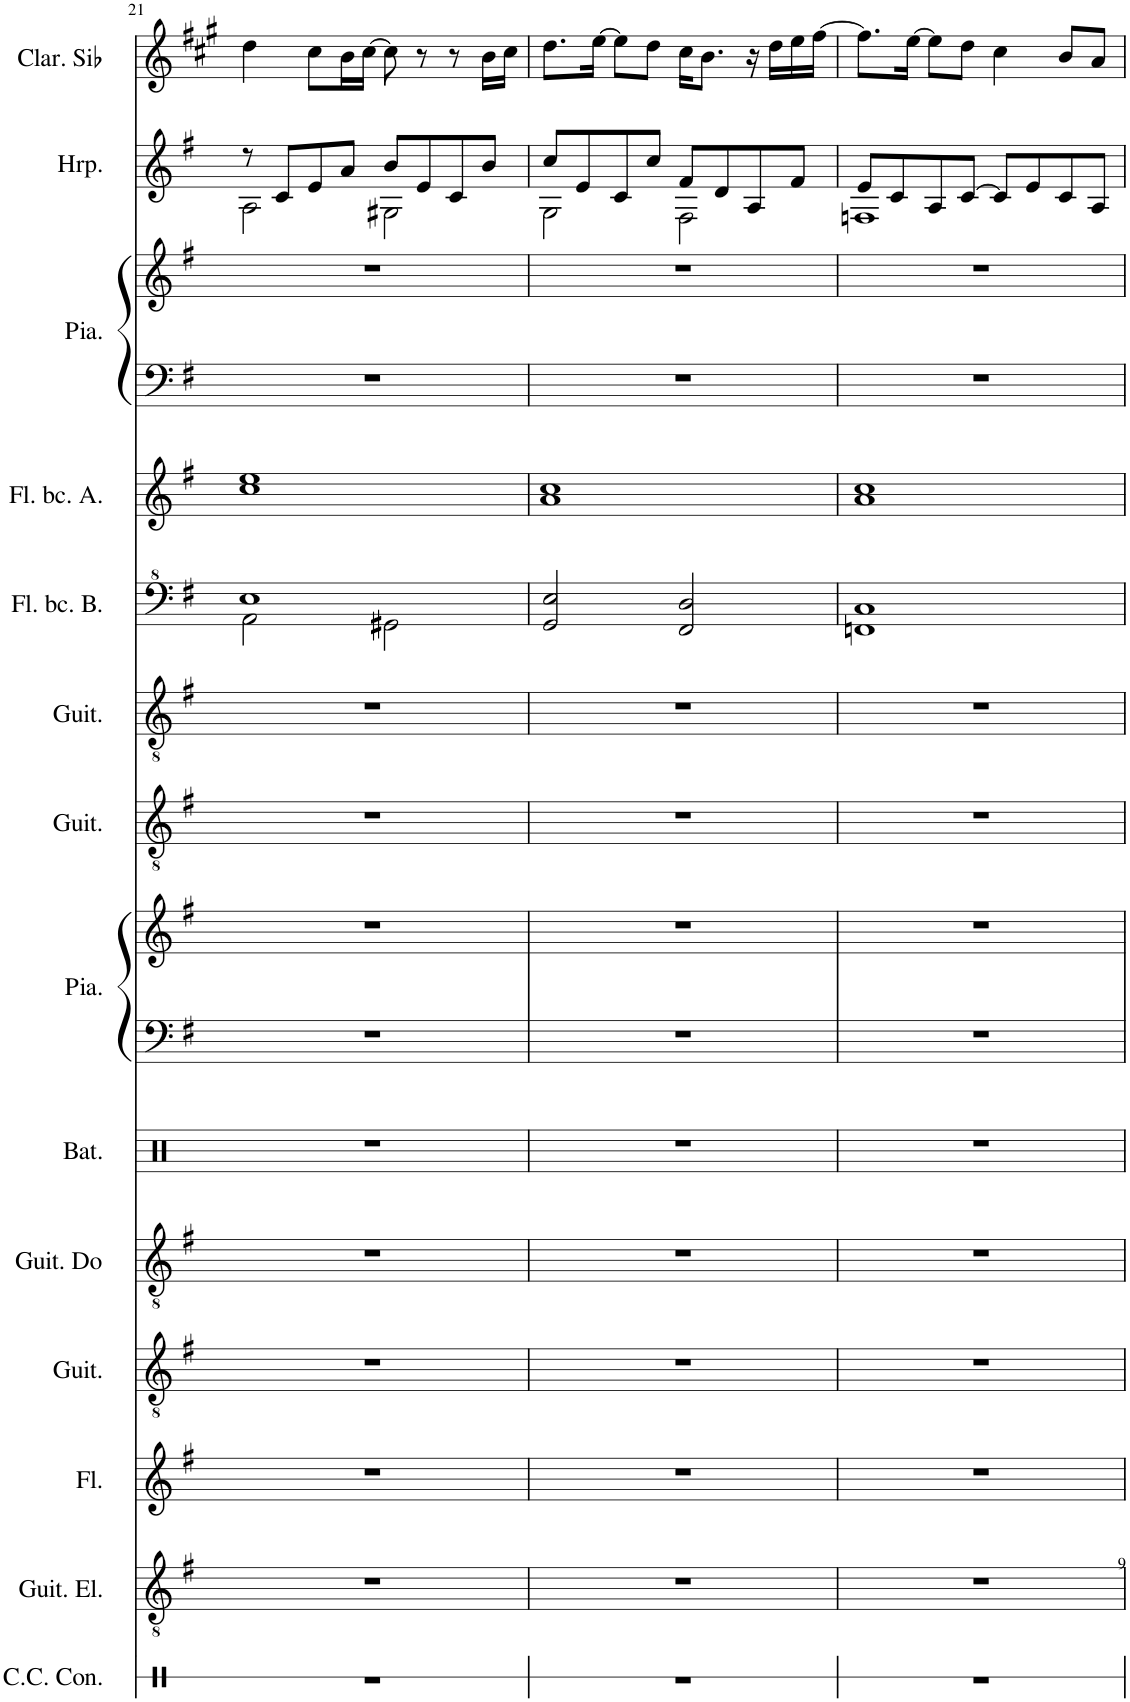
**kern	**kern	**kern	**kern	**kern	**kern	**kern	**kern	**kern	**kern	**kern	**kern	**kern	**kern	**kern	**kern
*part14	*part13	*part12	*part11	*part10	*part9	*part8	*part8	*part7	*part6	*part5	*part4	*part3	*part3	*part2	*part1
*staff16	*staff15	*staff14	*staff13	*staff12	*staff11	*staff10	*staff9	*staff8	*staff7	*staff6	*staff5	*staff4	*staff3	*staff2	*staff1
*I"Caisse claire de concert, Guitar Fret Noise	*I"Guitare électrique, Distortion Guitar	*I"Flûte	*I"Guitare acoustique, Acoustic Guitar (steel)	*I"Guitare Contra, Electric Guitar (muted)	*I"Batterie, Drums	*I"Piano	*	*I"Guitare acoustique, Acoustic Guitar (steel)	*I"Guitare acoustique, Electric Guitar (muted)	*I"Flûte à bec Basse, Recorder	*I"Flûte à bec Alto, Recorder	*I"Piano	*	*I"Harpe	*I"Clarinette en Sib
*I'C.C. Con.	*I'Guit. El.	*I'Fl.	*I'Guit.	*	*I'Bat.	*I'Pia.	*	*I'Guit.	*I'Guit.	*I'Fl. bc. B.	*I'Fl. bc. A.	*I'Pia.	*	*I'Hrp.	*I'Clar. Sib
!!LO:PB:g=z
*clefX	*clefGv2	*clefG2	*clefGv2	*clefGv2	*clefX	*clefF4	*clefG2	*clefGv2	*clefGv2	*clefF^4	*clefG2	*clefF4	*clefG2	*clefG2	*clefG2
*	*	*	*	*	*	*	*	*	*	*	*	*	*	*	*Trd1c2
*k[f#]	*k[f#]	*k[f#]	*k[f#]	*k[f#]	*k[]	*k[f#]	*k[f#]	*k[f#]	*k[f#]	*k[f#]	*k[f#]	*k[f#]	*k[f#]	*k[f#]	*k[f#c#g#]
*M4/4	*M4/4	*M4/4	*M4/4	*M4/4	*M4/4	*M4/4	*M4/4	*M4/4	*M4/4	*M4/4	*M4/4	*M4/4	*M4/4	*M4/4	*M4/4
=21	=21	=21	=21	=21	=21	=21	=21	=21	=21	=21	=21	=21	=21	=21	=21
*	*	*	*	*	*	*	*	*	*	*^	*	*	*	*^	*
1r	1r	1r	1r	1r	1r	1r	1r	1r	1r	1e	2A\	1cc 1ee	1r	1r	8r	2A\	4dd\
.	.	.	.	.	.	.	.	.	.	.	.	.	.	.	8c/L	.	.
.	.	.	.	.	.	.	.	.	.	.	.	.	.	.	8e/	.	8cc#\L
.	.	.	.	.	.	.	.	.	.	.	.	.	.	.	8a/J	.	16b\L
.	.	.	.	.	.	.	.	.	.	.	.	.	.	.	.	.	[16cc#\JJ
.	.	.	.	.	.	.	.	.	.	.	2G#X\	.	.	.	8b/L	2G#X\	8cc#\]
.	.	.	.	.	.	.	.	.	.	.	.	.	.	.	8e/	.	8r
.	.	.	.	.	.	.	.	.	.	.	.	.	.	.	8c/	.	8r
.	.	.	.	.	.	.	.	.	.	.	.	.	.	.	8b/J	.	16b\LL
.	.	.	.	.	.	.	.	.	.	.	.	.	.	.	.	.	16cc#\JJ
*	*	*	*	*	*	*	*	*	*	*v	*v	*	*	*	*	*	*
=22	=22	=22	=22	=22	=22	=22	=22	=22	=22	=22	=22	=22	=22	=22	=22	=22
1r	1r	1r	1r	1r	1r	1r	1r	1r	1r	2G/ 2e/	1a 1cc	1r	1r	8cc/L	2G\	8.dd\L
.	.	.	.	.	.	.	.	.	.	.	.	.	.	8e/	.	.
.	.	.	.	.	.	.	.	.	.	.	.	.	.	.	.	[16ee\Jk
.	.	.	.	.	.	.	.	.	.	.	.	.	.	8c/	.	8ee\L]
.	.	.	.	.	.	.	.	.	.	.	.	.	.	8cc/J	.	8dd\J
.	.	.	.	.	.	.	.	.	.	2F#/ 2d/	.	.	.	8f#/L	2F#\	16cc#\KL
.	.	.	.	.	.	.	.	.	.	.	.	.	.	.	.	8.b\J
.	.	.	.	.	.	.	.	.	.	.	.	.	.	8d/	.	.
.	.	.	.	.	.	.	.	.	.	.	.	.	.	8A/	.	16r
.	.	.	.	.	.	.	.	.	.	.	.	.	.	.	.	16dd\LL
.	.	.	.	.	.	.	.	.	.	.	.	.	.	8f#/J	.	16ee\
.	.	.	.	.	.	.	.	.	.	.	.	.	.	.	.	[16ff#\JJ
=23	=23	=23	=23	=23	=23	=23	=23	=23	=23	=23	=23	=23	=23	=23	=23	=23
1r	1r	1r	1r	1r	1r	1r	1r	1r	1r	1Fn 1c	1a 1cc	1r	1r	8e/L	1Fn	8.ff#\L]
.	.	.	.	.	.	.	.	.	.	.	.	.	.	8c/	.	.
.	.	.	.	.	.	.	.	.	.	.	.	.	.	.	.	[16ee\Jk
.	.	.	.	.	.	.	.	.	.	.	.	.	.	8A/	.	8ee\L]
.	.	.	.	.	.	.	.	.	.	.	.	.	.	[8c/J	.	8dd\J
.	.	.	.	.	.	.	.	.	.	.	.	.	.	8c/L]	.	4cc#\
.	.	.	.	.	.	.	.	.	.	.	.	.	.	8e/	.	.
.	.	.	.	.	.	.	.	.	.	.	.	.	.	8c/	.	8b/L
.	.	.	.	.	.	.	.	.	.	.	.	.	.	8A/J	.	8a/J
*	*	*	*	*	*	*	*	*	*	*	*	*	*	*v	*v	*
=	=	=	=	=	=	=	=	=	=	=	=	=	=	=	=
*-	*-	*-	*-	*-	*-	*-	*-	*-	*-	*-	*-	*-	*-	*-	*-
